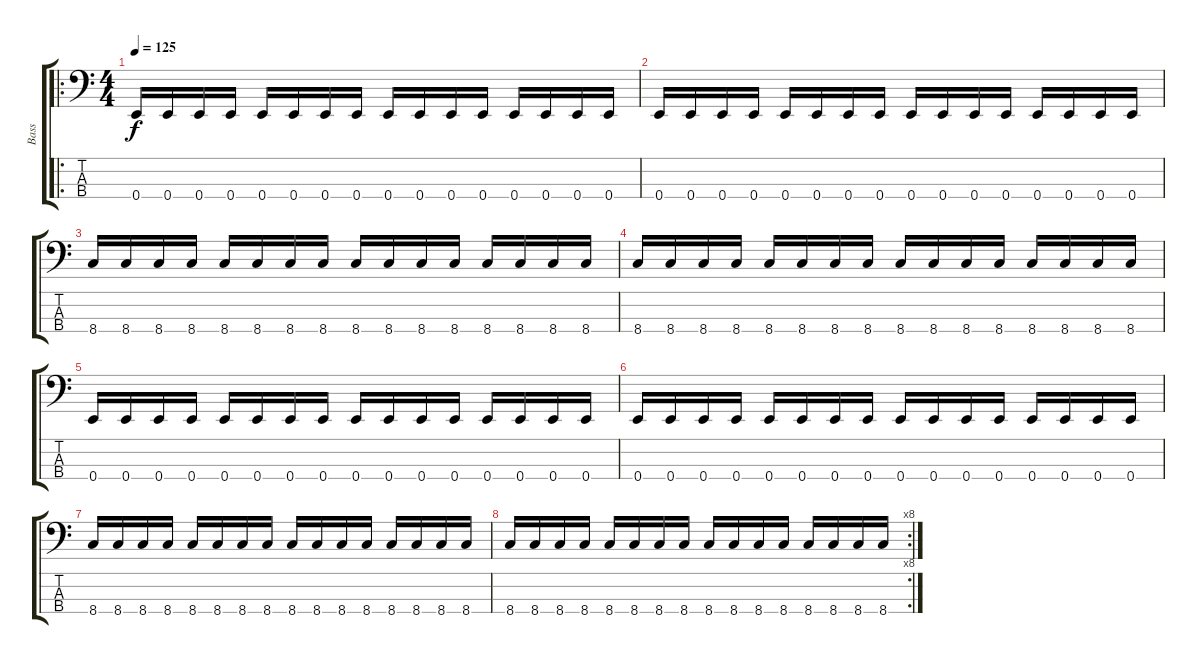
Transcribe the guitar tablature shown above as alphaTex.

\track ("Bass" "Bass") {instrument electricbasspick}
\staff {score tabs}
\tuning (G2 D2 A1 E1) {hide}
\ro
\ts (4 4)
\tempo 125
\clef f4
\ks c
0.4.16{dy f} 0.4.16 0.4.16 0.4.16 0.4.16 0.4.16 0.4.16 0.4.16 0.4.16 0.4.16 0.4.16 0.4.16 0.4.16 0.4.16 0.4.16 0.4.16 |
0.4.16 0.4.16 0.4.16 0.4.16 0.4.16 0.4.16 0.4.16 0.4.16 0.4.16 0.4.16 0.4.16 0.4.16 0.4.16 0.4.16 0.4.16 0.4.16 |
8.4.16 8.4.16 8.4.16 8.4.16 8.4.16 8.4.16 8.4.16 8.4.16 8.4.16 8.4.16 8.4.16 8.4.16 8.4.16 8.4.16 8.4.16 8.4.16 |
8.4.16 8.4.16 8.4.16 8.4.16 8.4.16 8.4.16 8.4.16 8.4.16 8.4.16 8.4.16 8.4.16 8.4.16 8.4.16 8.4.16 8.4.16 8.4.16 |
0.4.16 0.4.16 0.4.16 0.4.16 0.4.16 0.4.16 0.4.16 0.4.16 0.4.16 0.4.16 0.4.16 0.4.16 0.4.16 0.4.16 0.4.16 0.4.16 |
0.4.16 0.4.16 0.4.16 0.4.16 0.4.16 0.4.16 0.4.16 0.4.16 0.4.16 0.4.16 0.4.16 0.4.16 0.4.16 0.4.16 0.4.16 0.4.16 |
8.4.16 8.4.16 8.4.16 8.4.16 8.4.16 8.4.16 8.4.16 8.4.16 8.4.16 8.4.16 8.4.16 8.4.16 8.4.16 8.4.16 8.4.16 8.4.16 |
\rc 8
8.4.16 8.4.16 8.4.16 8.4.16 8.4.16 8.4.16 8.4.16 8.4.16 8.4.16 8.4.16 8.4.16 8.4.16 8.4.16 8.4.16 8.4.16 8.4.16
